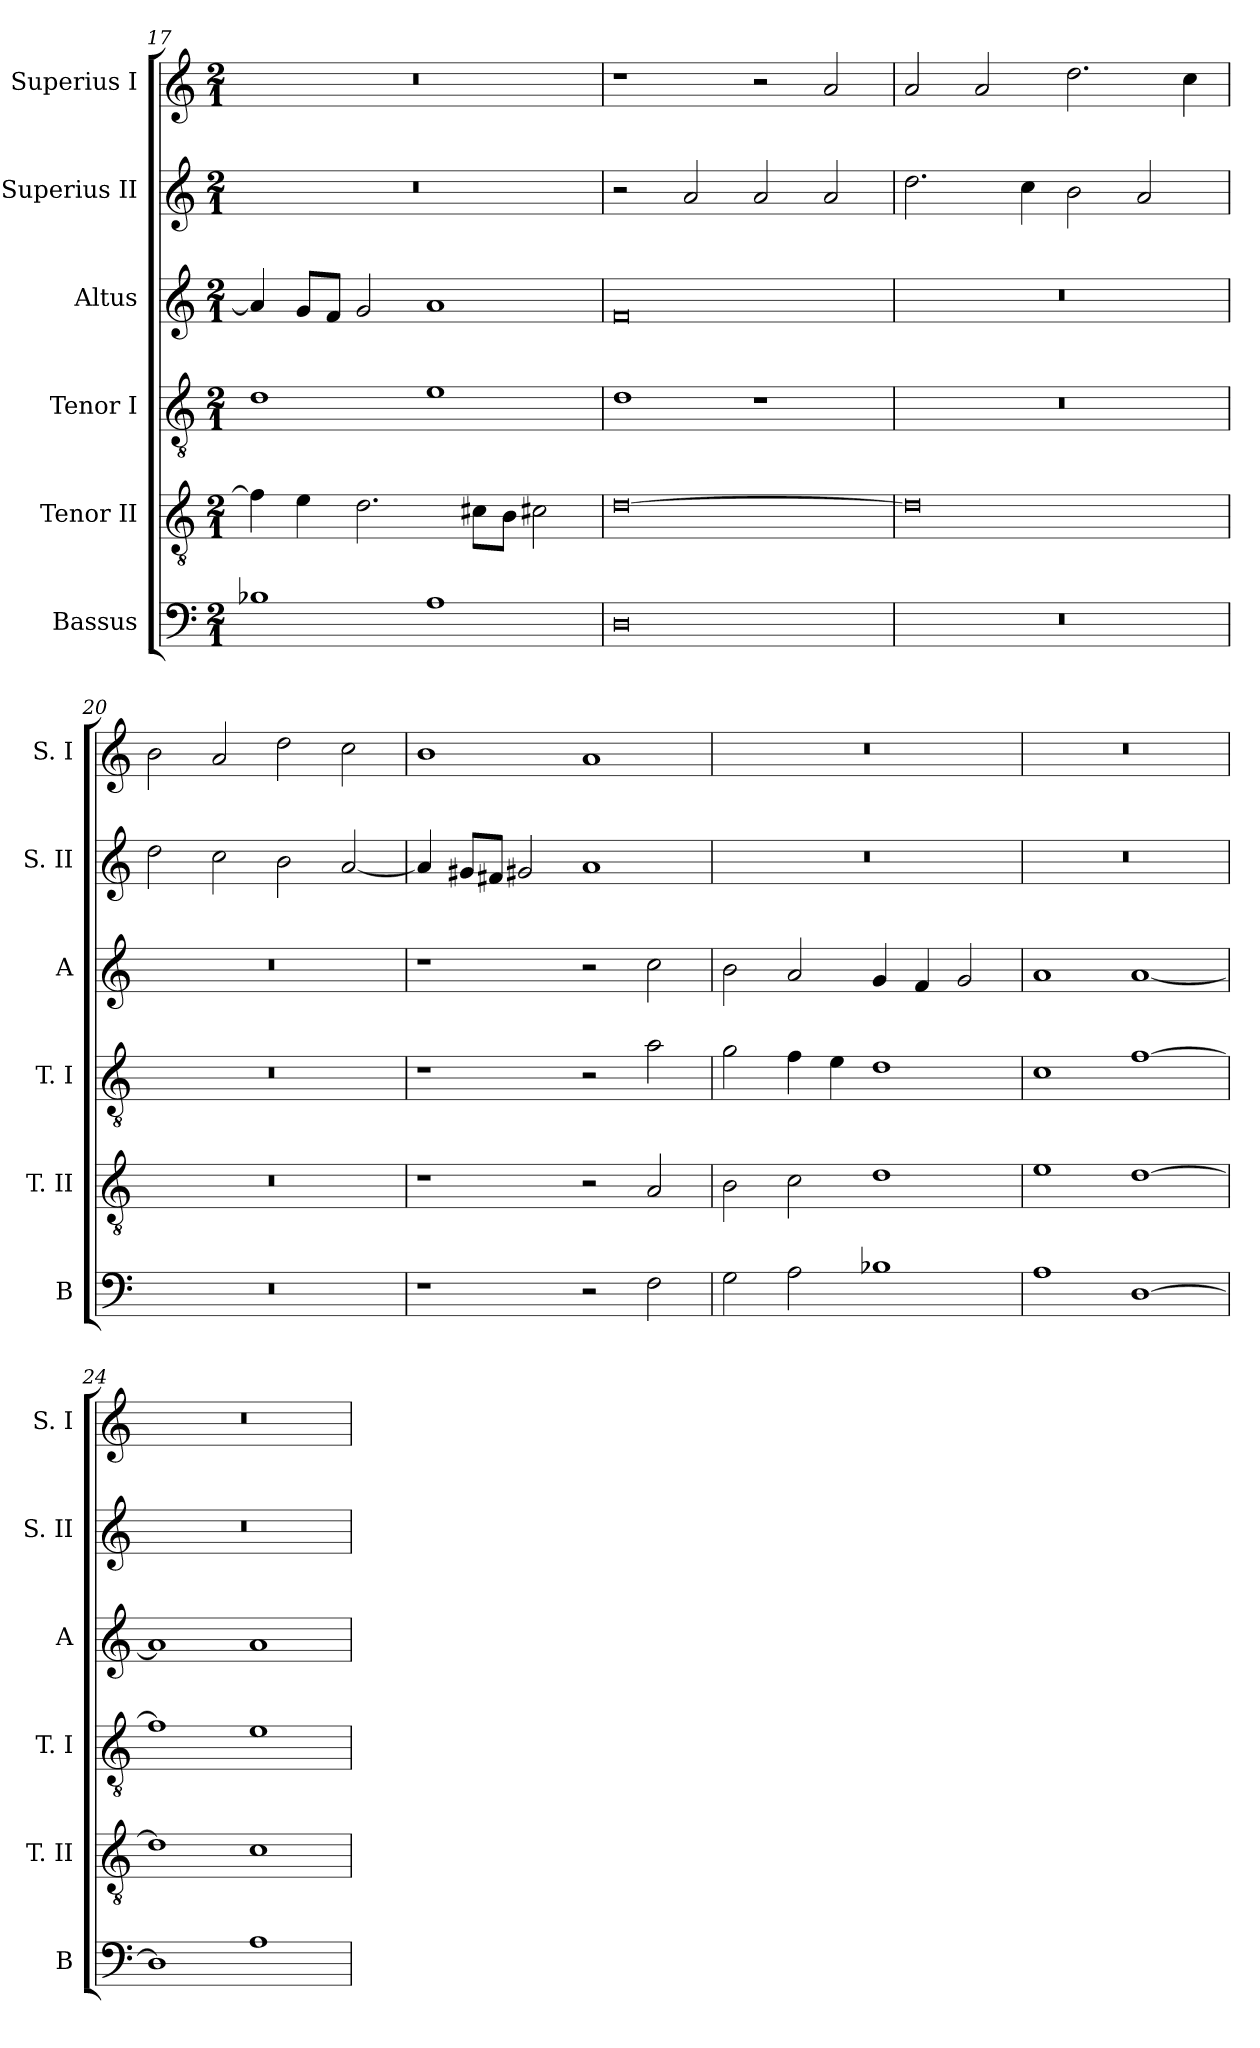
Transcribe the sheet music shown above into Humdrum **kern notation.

**kern	**kern	**kern	**kern	**kern	**kern
*part6	*part5	*part4	*part3	*part2	*part1
*staff6	*staff5	*staff4	*staff3	*staff2	*staff1
*I"Bassus	*I"Tenor II	*I"Tenor I	*I"Altus	*I"Superius II	*I"Superius I
*I'B	*I'T. II	*I'T. I	*I'A	*I'S. II	*I'S. I
*clefF4	*clefGv2	*clefGv2	*clefG2	*clefG2	*clefG2
*k[]	*k[]	*k[]	*k[]	*k[]	*k[]
*C:	*C:	*C:	*C:	*C:	*C:
*M2/1	*M2/1	*M2/1	*M2/1	*M2/1	*M2/1
=17	=17	=17	=17	=17	=17
1B-X	4f]	1d	4a]	0r	0r
.	4e	.	8gL	.	.
.	.	.	8fJ	.	.
.	2.d	.	2g	.	.
1A	.	1e	1a	.	.
.	8c#XL	.	.	.	.
.	8BJ	.	.	.	.
.	2c#X	.	.	.	.
=18	=18	=18	=18	=18	=18
0D	[0d	1d	0f	2r	1r
.	.	.	.	2a	.
.	.	1r	.	2a	2r
.	.	.	.	2a	2a
=19	=19	=19	=19	=19	=19
0r	0d]	0r	0r	2.dd	2a
.	.	.	.	.	2a
.	.	.	.	4cc	.
.	.	.	.	2b	2.dd
.	.	.	.	2a	.
.	.	.	.	.	4cc
=20	=20	=20	=20	=20	=20
0r	0r	0r	0r	2dd	2b
.	.	.	.	2cc	2a
.	.	.	.	2b	2dd
.	.	.	.	[2a	2cc
=21	=21	=21	=21	=21	=21
1r	1r	1r	1r	4a]	1b
.	.	.	.	8g#XL	.
.	.	.	.	8f#XJ	.
.	.	.	.	2g#X	.
2r	2r	2r	2r	1a	1a
2F	2A	2a	2cc	.	.
=22	=22	=22	=22	=22	=22
2G	2B	2g	2b	0r	0r
2A	2c	4f	2a	.	.
.	.	4e	.	.	.
1B-X	1d	1d	4g	.	.
.	.	.	4f	.	.
.	.	.	2g	.	.
=23	=23	=23	=23	=23	=23
1A	1e	1c	1a	0r	0r
[1D	[1d	[1f	[1a	.	.
=24	=24	=24	=24	=24	=24
1D]	1d]	1f]	1a]	0r	0r
1A	1c	1e	1a	.	.
=	=	=	=	=	=
*-	*-	*-	*-	*-	*-
